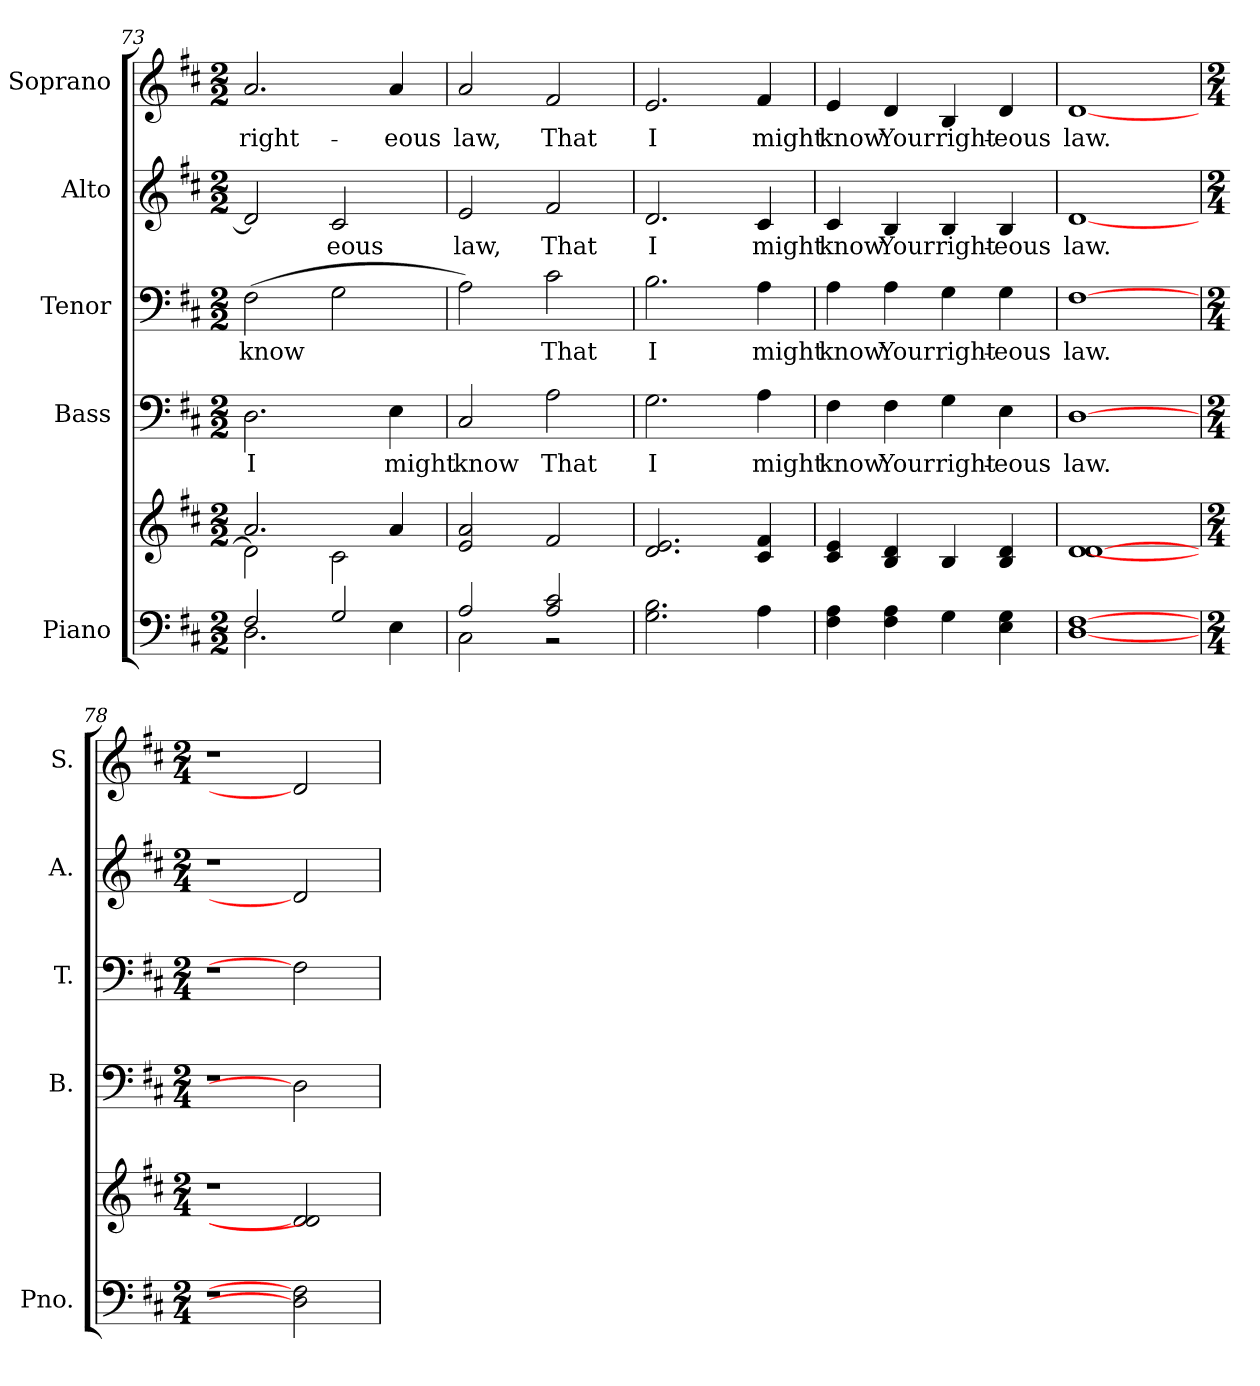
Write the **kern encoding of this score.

**kern	**kern	**kern	**text	**kern	**text	**kern	**text	**kern	**text
*part5	*part5	*part4	*part4	*part3	*part3	*part2	*part2	*part1	*part1
*staff6	*staff5	*staff4	*staff4	*staff3	*staff3	*staff2	*staff2	*staff1	*staff1
*I"Piano	*	*I"Bass	*	*I"Tenor	*	*I"Alto	*	*I"Soprano	*
*I'Pno.	*	*I'B.	*	*I'T.	*	*I'A.	*	*I'S.	*
*clefF4	*clefG2	*clefF4	*	*clefF4	*	*clefG2	*	*clefG2	*
*k[f#c#]	*k[f#c#]	*k[f#c#]	*	*k[f#c#]	*	*k[f#c#]	*	*k[f#c#]	*
*D:	*D:	*D:	*	*D:	*	*D:	*	*D:	*
*M2/2	*M2/2	*M2/2	*	*M2/2	*	*M2/2	*	*M2/2	*
=73	=73	=73	=73	=73	=73	=73	=73	=73	=73
*^	*^	*	*	*	*	*	*	*	*
!	!	!	!	!	!LO:LY:b:color=#000000	!	!	!	!	!	!
!	!	!	!	!	!	!	!LO:LY:b:color=#000000	!	!	!	!
!	!	!	!	!	!	!	!	!	!	!	!LO:LY:b:color=#000000
2F#i/	2.Di\	2.ai/	2di\]	2.Di\	I	(2F#i\	know	2di/]	.	2.ai/	right-
!	!	!	!	!	!	!	!	!	!LO:LY:b:color=#000000	!	!
2Gi/	.	.	2c#i\	.	.	2Gi\	.	2c#i/	-eous	.	.
!	!	!	!	!	!LO:LY:b:color=#000000	!	!	!	!	!	!
!	!	!	!	!	!	!	!	!	!	!	!LO:LY:b:color=#000000
.	4Ei\	4ai/	.	4Ei\	might	.	.	.	.	4ai/	eous
*	*	*v	*v	*	*	*	*	*	*	*	*
=74	=74	=74	=74	=74	=74	=74	=74	=74	=74	=74
!	!	!	!	!LO:LY:b:color=#000000	!	!	!	!	!	!
!	!	!	!	!	!	!	!	!LO:LY:b:color=#000000	!	!
!	!	!	!	!	!	!	!	!	!	!LO:LY:b:color=#000000
2Ai/	2C#i\	2ei/ 2ai	2C#i/	know	2Ai\)	.	2ei/	law,	2ai/	law,
!	!	!	!	!LO:LY:b:color=#000000	!	!	!	!	!	!
!	!	!	!	!	!	!LO:LY:b:color=#000000	!	!	!	!
!	!	!	!	!	!	!	!	!LO:LY:b:color=#000000	!	!
!	!	!	!	!	!	!	!	!	!	!LO:LY:b:color=#000000
2Ai/ 2c#i	2r	2f#i/	2Ai\	That	2c#i\	That	2f#i/	That	2f#i/	That
*v	*v	*	*	*	*	*	*	*	*	*
=75	=75	=75	=75	=75	=75	=75	=75	=75	=75
*^	*	*	*	*	*	*	*	*	*
!	!	!	!	!LO:LY:b:color=#000000	!	!	!	!	!	!
*v	*v	*	*	*	*	*	*	*	*	*
*^	*	*	*	*	*	*	*	*	*
!	!	!	!	!	!	!LO:LY:b:color=#000000	!	!	!	!
*v	*v	*	*	*	*	*	*	*	*	*
*^	*	*	*	*	*	*	*	*	*
!	!	!	!	!	!	!	!	!LO:LY:b:color=#000000	!	!
*v	*v	*	*	*	*	*	*	*	*	*
*^	*	*	*	*	*	*	*	*	*
!	!	!	!	!	!	!	!	!	!	!LO:LY:b:color=#000000
*v	*v	*	*	*	*	*	*	*	*	*
2.Gi\ 2.Bi	2.di/ 2.ei	2.Gi\	I	2.Bi\	I	2.di/	I	2.ei/	I
!	!	!	!LO:LY:b:color=#000000	!	!	!	!	!	!
!	!	!	!	!	!LO:LY:b:color=#000000	!	!	!	!
!	!	!	!	!	!	!	!LO:LY:b:color=#000000	!	!
!	!	!	!	!	!	!	!	!	!LO:LY:b:color=#000000
4Ai\	4c#i/ 4f#i	4Ai\	might	4Ai\	might	4c#i/	might	4f#i/	might
=76	=76	=76	=76	=76	=76	=76	=76	=76	=76
!	!	!	!LO:LY:b:color=#000000	!	!	!	!	!	!
!	!	!	!	!	!LO:LY:b:color=#000000	!	!	!	!
!	!	!	!	!	!	!	!LO:LY:b:color=#000000	!	!
!	!	!	!	!	!	!	!	!	!LO:LY:b:color=#000000
4F#i\ 4Ai	4c#i/ 4ei	4F#i\	know	4Ai\	know	4c#i/	know	4ei/	know
!	!	!	!LO:LY:b:color=#000000	!	!	!	!	!	!
!	!	!	!	!	!LO:LY:b:color=#000000	!	!	!	!
!	!	!	!	!	!	!	!LO:LY:b:color=#000000	!	!
!	!	!	!	!	!	!	!	!	!LO:LY:b:color=#000000
4F#i\ 4Ai	4Bi/ 4di	4F#i\	Your	4Ai\	Your	4Bi/	Your	4di/	Your
!	!	!	!LO:LY:b:color=#000000	!	!	!	!	!	!
!	!	!	!	!	!LO:LY:b:color=#000000	!	!	!	!
!	!	!	!	!	!	!	!LO:LY:b:color=#000000	!	!
!	!	!	!	!	!	!	!	!	!LO:LY:b:color=#000000
4Gi\	4Bi/	4Gi\	right-	4Gi\	right-	4Bi/	right-	4Bi/	right-
!	!	!	!LO:LY:b:color=#000000	!	!	!	!	!	!
!	!	!	!	!	!LO:LY:b:color=#000000	!	!	!	!
!	!	!	!	!	!	!	!LO:LY:b:color=#000000	!	!
!	!	!	!	!	!	!	!	!	!LO:LY:b:color=#000000
4Ei\ 4Gi	4Bi/ 4di	4Ei\	-eous	4Gi\	-eous	4Bi/	-eous	4di/	-eous
!!LO:PB:g=z
=77	=77	=77	=77	=77	=77	=77	=77	=77	=77
!	!	!	!LO:LY:b:color=#000000	!	!	!	!	!	!
!	!	!	!	!	!LO:LY:b:color=#000000	!	!	!	!
!	!	!	!	!	!	!	!LO:LY:b:color=#000000	!	!
!	!	!	!	!	!	!	!	!	!LO:LY:b:color=#000000
[1Di [1F#i	[1di [1di	[1Di	law.	[1F#i	law.	[1di	law.	[1di	law.
=78	=78	=78	=78	=78	=78	=78	=78	=78	=78
*M2/4	*M2/4	*M2/4	*	*M2/4	*	*M2/4	*	*M2/4	*
!LO:N:vis=1	!LO:N:vis=1	!LO:N:vis=1	!	!LO:N:vis=1	!	!LO:N:vis=1	!	!LO:N:vis=1	!
2r	2r	2r	.	2r	.	2r	.	2r	.
2Di] 2F#i]	2di] 2di]	2Di]	.	2F#i]	.	2di]	.	2di]	.
=	=	=	=	=	=	=	=	=	=
*-	*-	*-	*-	*-	*-	*-	*-	*-	*-
